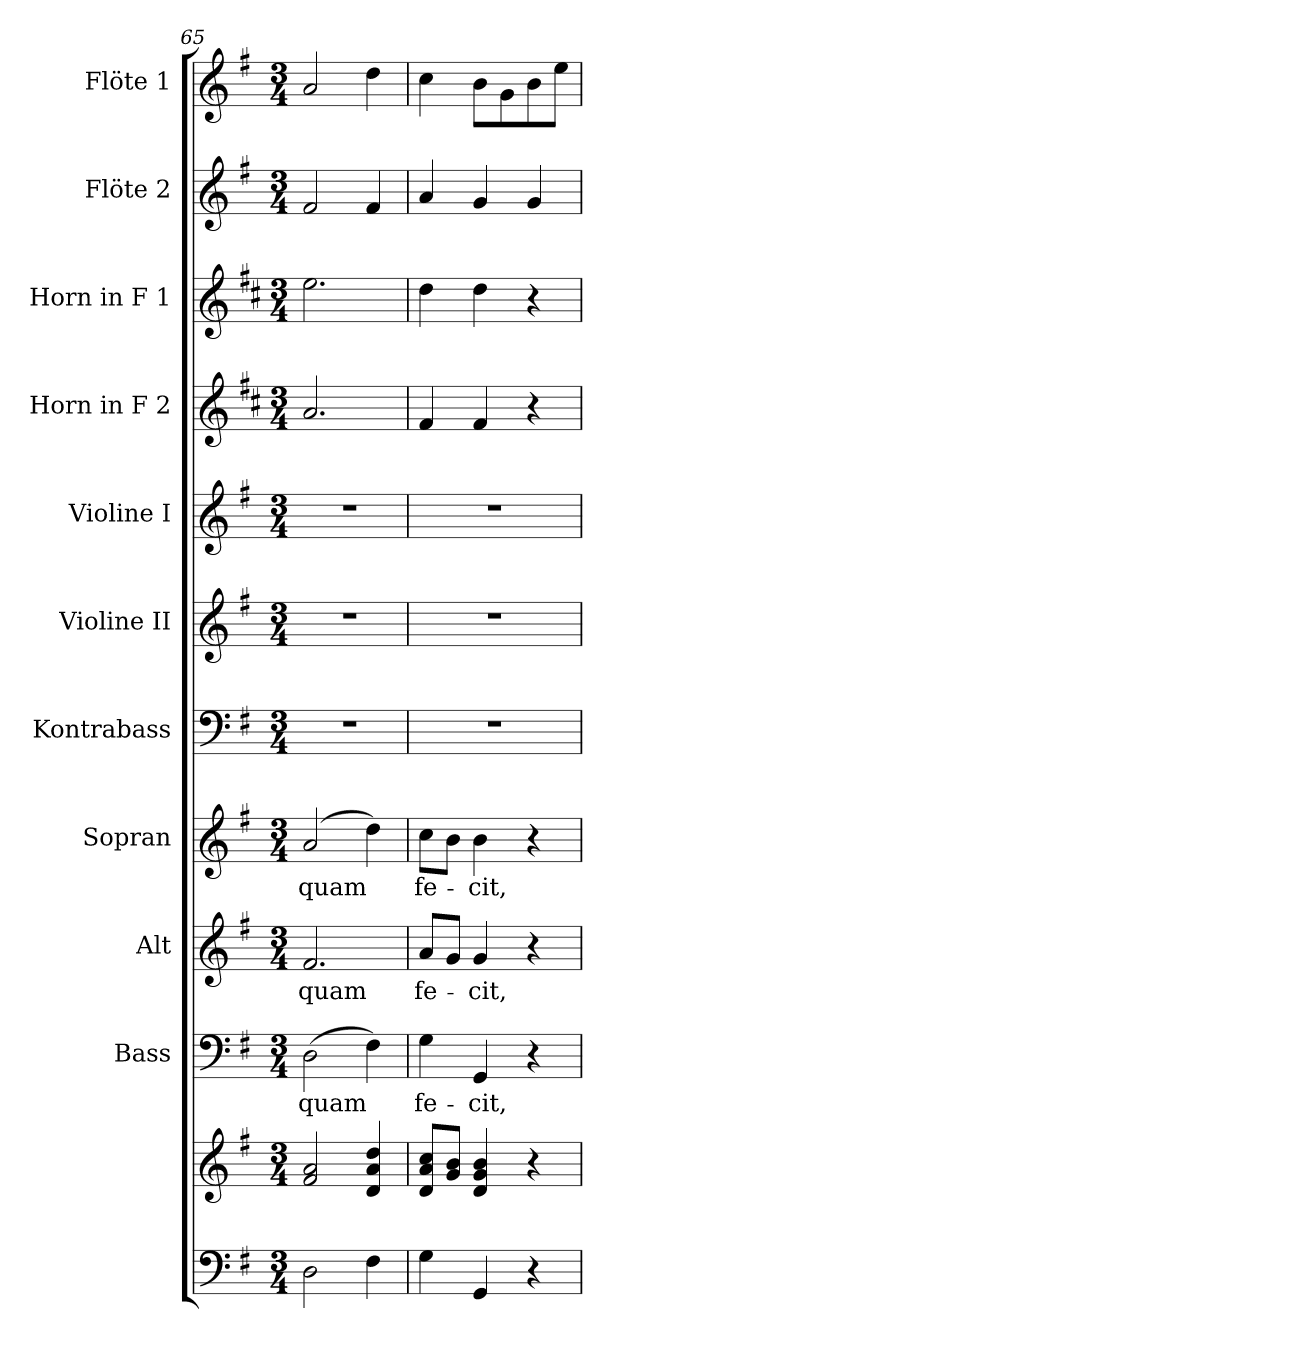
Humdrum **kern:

**kern	**kern	**kern	**text	**kern	**text	**kern	**text	**kern	**kern	**kern	**kern	**kern	**kern	**kern
*part11	*part11	*part10	*part10	*part9	*part9	*part8	*part8	*part7	*part6	*part5	*part4	*part3	*part2	*part1
*staff12	*staff11	*staff10	*staff10	*staff9	*staff9	*staff8	*staff8	*staff7	*staff6	*staff5	*staff4	*staff3	*staff2	*staff1
*	*	*I"Bass	*	*I"Alt	*	*I"Sopran	*	*I"Kontrabass	*I"Violine II	*I"Violine I	*I"Horn in F 2	*I"Horn in F 1	*I"Flöte 2	*I"Flöte 1
*	*	*I'B.	*	*I'A.	*	*I'S.	*	*I'Kb.	*I'Vl. II	*I'Vl. I	*	*	*I'Fl. 2	*I'Fl. 1
*clefF4	*clefG2	*clefF4	*	*clefG2	*	*clefG2	*	*clefF4	*clefG2	*clefG2	*clefG2	*clefG2	*clefG2	*clefG2
*	*	*	*	*	*	*	*	*ITrd7c12	*	*	*ITrd4c7	*ITrd4c7	*	*
*k[f#]	*k[f#]	*k[f#]	*	*k[f#]	*	*k[f#]	*	*k[f#]	*k[f#]	*k[f#]	*k[f#]	*k[f#]	*k[f#]	*k[f#]
*G:	*G:	*G:	*	*G:	*	*G:	*	*G:	*G:	*G:	*G:	*G:	*G:	*G:
*M3/4	*M3/4	*M3/4	*	*M3/4	*	*M3/4	*	*M3/4	*M3/4	*M3/4	*M3/4	*M3/4	*M3/4	*M3/4
=65	=65	=65	=65	=65	=65	=65	=65	=65	=65	=65	=65	=65	=65	=65
!	!	!	!LO:LY:b	!	!LO:LY:b	!	!LO:LY:b	!	!	!	!	!	!	!
2D\	2f#/ 2a/	(>2D\	quam	2.f#/	quam	(2a/	quam	2.r	2.r	2.r	2.d/	2.a\	2f#/	2a/
4F#\	4d/ 4a/ 4dd/	4F#\)	.	.	.	4dd\)	.	.	.	.	.	.	4f#/	4dd\
=66	=66	=66	=66	=66	=66	=66	=66	=66	=66	=66	=66	=66	=66	=66
!	!	!	!LO:LY:b	!	!LO:LY:b	!	!LO:LY:b	!	!	!	!	!	!	!
4G\	8d/ 8a/ 8cc/L	4G\	fe-	8a/L	fe-	8cc\L	fe-	2.r	2.r	2.r	4B/	4g\	4a/	4cc\
.	8g/ 8b/J	.	.	8g/J	.	8b\J	.	.	.	.	.	.	.	.
!	!	!	!LO:LY:b	!	!LO:LY:b	!	!LO:LY:b	!	!	!	!	!	!	!
4GG/	4d/ 4g/ 4b/	4GG/	-cit,	4g/	-cit,	4b\	-cit,	.	.	.	4B/	4g\	4g/	8b\L
.	.	.	.	.	.	.	.	.	.	.	.	.	.	8g\
4r	4r	4r	.	4r	.	4r	.	.	.	.	4r	4r	4g/	8b\
.	.	.	.	.	.	.	.	.	.	.	.	.	.	8ee\J
=	=	=	=	=	=	=	=	=	=	=	=	=	=	=
*-	*-	*-	*-	*-	*-	*-	*-	*-	*-	*-	*-	*-	*-	*-
